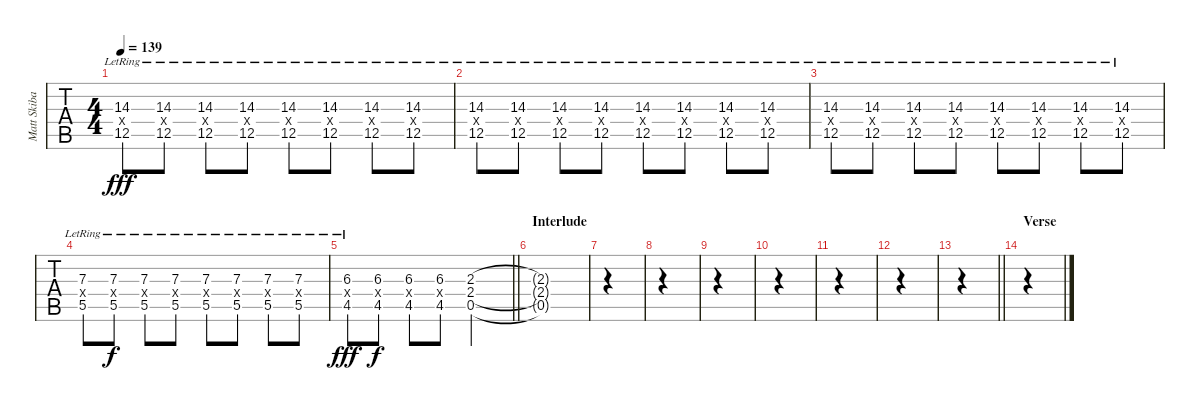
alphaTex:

\track ("Matt Skiba - Guitar Three" "Matt Skiba") {instrument distortionguitar}
\staff {tabs}
\tuning (E4 B3 G3 D3 A2 E2) {hide}
\ts (4 4)
\tempo 139
\clef g2
\ks a
(14.3{lr} 12.4{x} 12.5{lr}).8{dy fff} (14.3{lr} 12.4{x} 12.5{lr}).8 (14.3{lr} 12.4{x} 12.5{lr}).8 (14.3{lr} 12.4{x} 12.5{lr}).8 (14.3{lr} 12.4{x} 12.5{lr}).8 (14.3{lr} 12.4{x} 12.5{lr}).8 (14.3{lr} 12.4{x} 12.5{lr}).8 (14.3{lr} 12.4{x} 12.5{lr}).8 |
(14.3{lr} 12.4{x} 12.5{lr}).8 (14.3{lr} 12.4{x} 12.5{lr}).8 (14.3{lr} 12.4{x} 12.5{lr}).8 (14.3{lr} 12.4{x} 12.5{lr}).8 (14.3{lr} 12.4{x} 12.5{lr}).8 (14.3{lr} 12.4{x} 12.5{lr}).8 (14.3{lr} 12.4{x} 12.5{lr}).8 (14.3{lr} 12.4{x} 12.5{lr}).8 |
(14.3{lr} 12.4{x} 12.5{lr}).8 (14.3{lr} 12.4{x} 12.5{lr}).8 (14.3{lr} 12.4{x} 12.5{lr}).8 (14.3{lr} 12.4{x} 12.5{lr}).8 (14.3{lr} 12.4{x} 12.5{lr}).8 (14.3{lr} 12.4{x} 12.5{lr}).8 (14.3{lr} 12.4{x} 12.5{lr}).8 (14.3{lr} 12.4{x} 12.5{lr}).8 |
(7.3{lr} 5.4{x} 5.5{lr}).8 (7.3{lr} 5.4{x} 5.5{lr}).8{dy f} (7.3{lr} 5.4{x} 5.5{lr}).8 (7.3{lr} 5.4{x} 5.5{lr}).8 (7.3{lr} 5.4{x} 5.5{lr}).8 (7.3{lr} 5.4{x} 5.5{lr}).8 (7.3{lr} 5.4{x} 5.5{lr}).8 (7.3{lr} 5.4{x} 5.5{lr}).8 |
\barLineRight lightlight
(6.3{lr} 4.4{x} 4.5{lr}).8{dy fff} (6.3 4.4{x} 4.5).8{dy f} (6.3 4.4{x} 4.5).8 (6.3 4.4{x} 4.5).8 (2.3 2.4 0.5).2 |
\section ("" "Interlude")
(2.3{t} 2.4{t} 0.5{t}).1{volume 0} |
|
|
|
|
|
|
\barLineRight lightlight
|
\section ("" "Verse")
